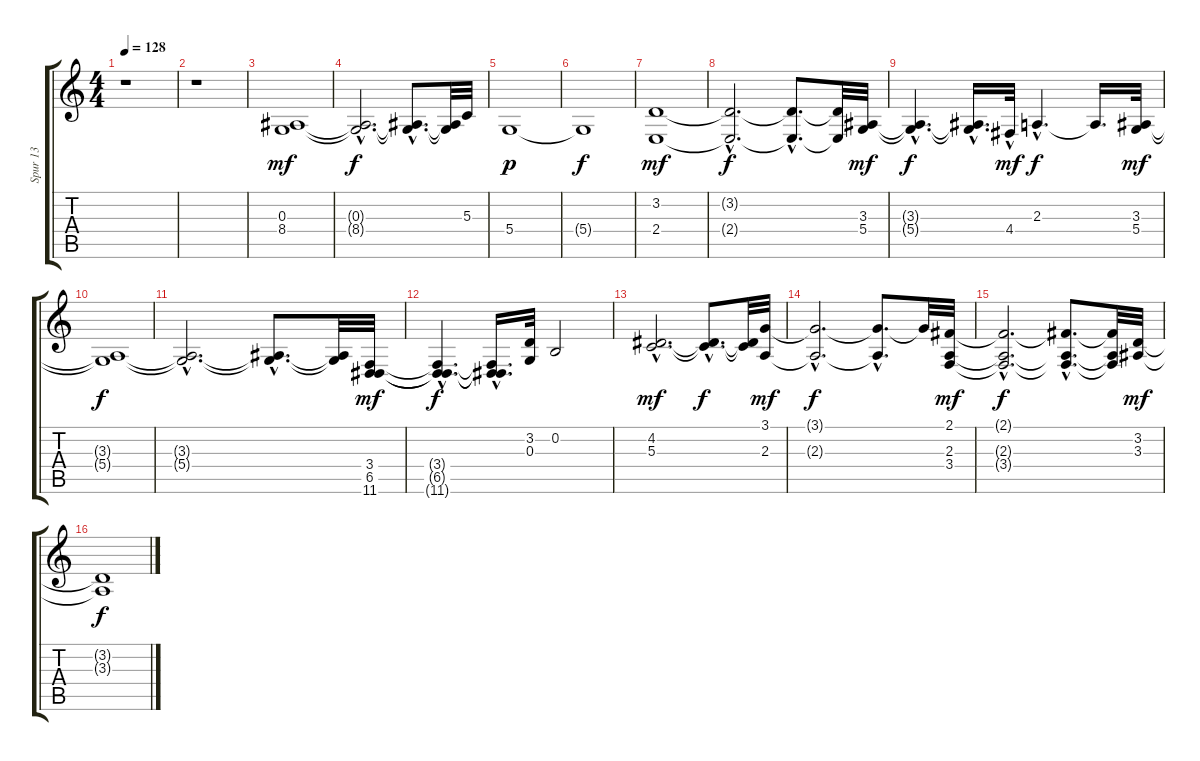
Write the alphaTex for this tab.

\track ("Spur 13" "Spur 13") {instrument stringensemble1}
\staff {score tabs}
\tuning (E4 B3 G3 D3 A2 E2) {hide}
\ts (4 4)
\tempo 128
\clef g2
\ks c
r.1{dy f} |
r.1 |
(0.3 8.4).1{dy mf} |
(0.3{hac t} 8.4{hac t}).2{d dy f} (0.3{hac t} 8.4{hac t}).8{d} (0.3{t} 8.4{t}).32 5.3.32 |
5.4.1{dy p} |
5.4{t}.1{dy f} |
(3.2 2.4).1{dy mf} |
(3.2{hac t} 2.4{hac t}).2{d dy f} (3.2{hac t} 2.4{hac t}).8{d} (3.2{t} 2.4{t}).32 (3.3 5.4).32{dy mf} |
(3.3{hac t} 5.4{hac t}).4{d dy f} (3.3{hac t} 5.4{t}).16{d} 4.4{hac}.32{dy mf} 2.3{hac}.4{d dy f} 2.3{t}.16{d} (3.3 5.4).32{dy mf} |
(3.3{t} 5.4{t}).1{dy f} |
(3.3{hac t} 5.4{hac t}).2{d} (3.3{hac t} 5.4{hac t}).8{d} (3.3{t} 5.4{t}).32 (3.4 6.5 11.6).32{dy mf} |
(3.4{hac t} 6.5{hac t} 11.6{hac t}).4{d dy f} (3.4{t} 6.5{t} 11.6{hac t}).16{d} (3.2 0.3).32 0.2.2 |
(4.2{hac} 5.3{hac}).2{d dy mf} (4.2{hac t} 5.3{hac t}).8{d dy f} (4.2{t} 5.3{t}).32 (3.1 2.3).32{dy mf} |
(3.1{hac t} 2.3{hac t}).2{d dy f} (3.1{hac t} 2.3{t}).8{d} 3.1{t}.32 (2.1 2.3 3.4).32{dy mf} |
(2.1{hac t} 2.3{hac t} 3.4{hac t}).2{d dy f} (2.1{hac t} 2.3{hac t} 3.4{hac t}).8{d} (2.1{t} 2.3{t} 3.4{t}).32 (3.2 3.3).32{dy mf} |
(3.2{t} 3.3{t}).1{dy f}
